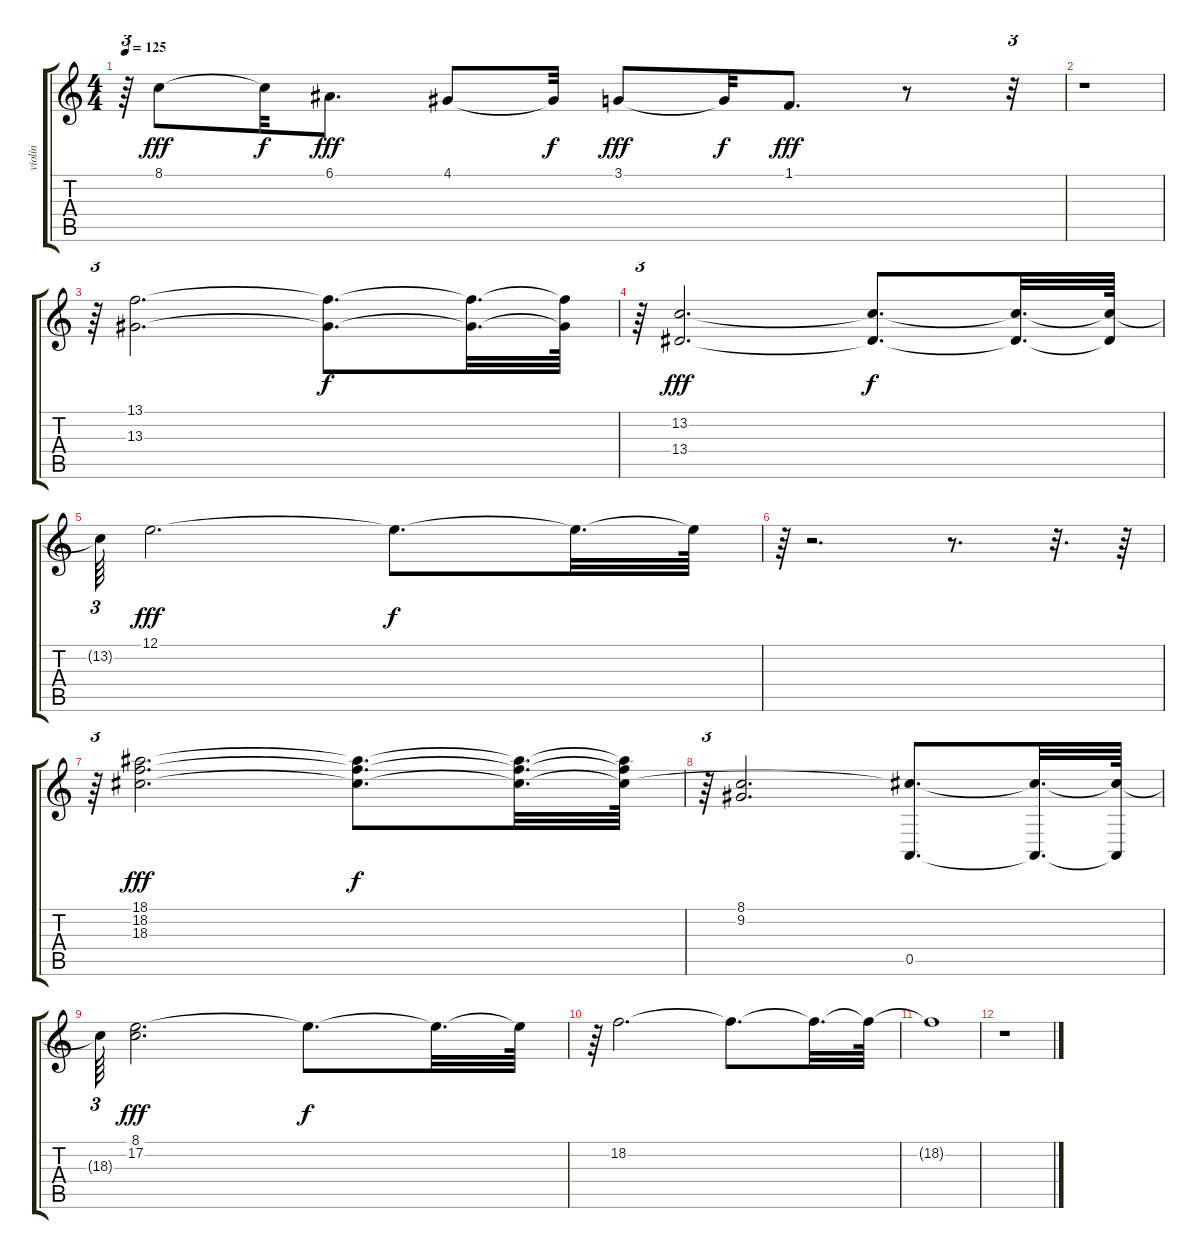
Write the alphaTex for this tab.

\track ("violin" "violin") {instrument violin}
\staff {score tabs}
\tuning (E4 B3 G3 D3 A2 E2) {hide}
\ts (4 4)
\tempo 125
\clef g2
\ks c
r.64{tu (3 2) dy fff} 8.1.8 8.1{t}.32{dy f} 6.1.8{d dy fff} 4.1.8 4.1{t}.32{dy f} 3.1.8{dy fff} 3.1{t}.32{dy f} 1.1.8{d dy fff} r.8 r.32{tu (3 2)} |
r.1 |
r.64{tu (3 2)} (13.1 13.3).2{d} (13.1{t} 13.3{t}).8{d dy f} (13.1{t} 13.3{t}).32{d} (13.1{t} 13.3{t}).64 |
r.64{tu (3 2)} (13.2 13.4).2{d dy fff} (13.2{t} 13.4{t}).8{d dy f} (13.2{t} 13.4{t}).32{d} (13.2{t} 13.4{t}).64 |
13.2{t}.64{tu (3 2)} 12.1.2{d dy fff} 12.1{t}.8{d dy f} 12.1{t}.32{d} 12.1{t}.64 |
r.64{tu (3 2)} r.2{d} r.8{d} r.32{d} r.64 |
r.64{tu (3 2)} (18.1 18.2 18.3).2{d dy fff} (18.1{t} 18.2{t} 18.3{t}).8{d dy f} (18.1{t} 18.2{t} 18.3{t}).32{d} (18.1{t} 18.2{t} 18.3{t}).64 |
r.64{tu (3 2)} (8.1 9.2).2{d} (18.3{t} 0.5).8{d} (18.3{t} 0.5{t}).32{d} (18.3{t} 0.5{t}).64 |
18.3{t}.64{tu (3 2)} (8.1 17.2).2{d dy fff} 17.2{t}.8{d dy f} 17.2{t}.32{d} 17.2{t}.64 |
r.64{tu (3 2)} 18.2.2{d} 18.2{t}.8{d} 18.2{t}.32{d} 18.2{t}.64 |
18.2{t}.1 |
r.1
